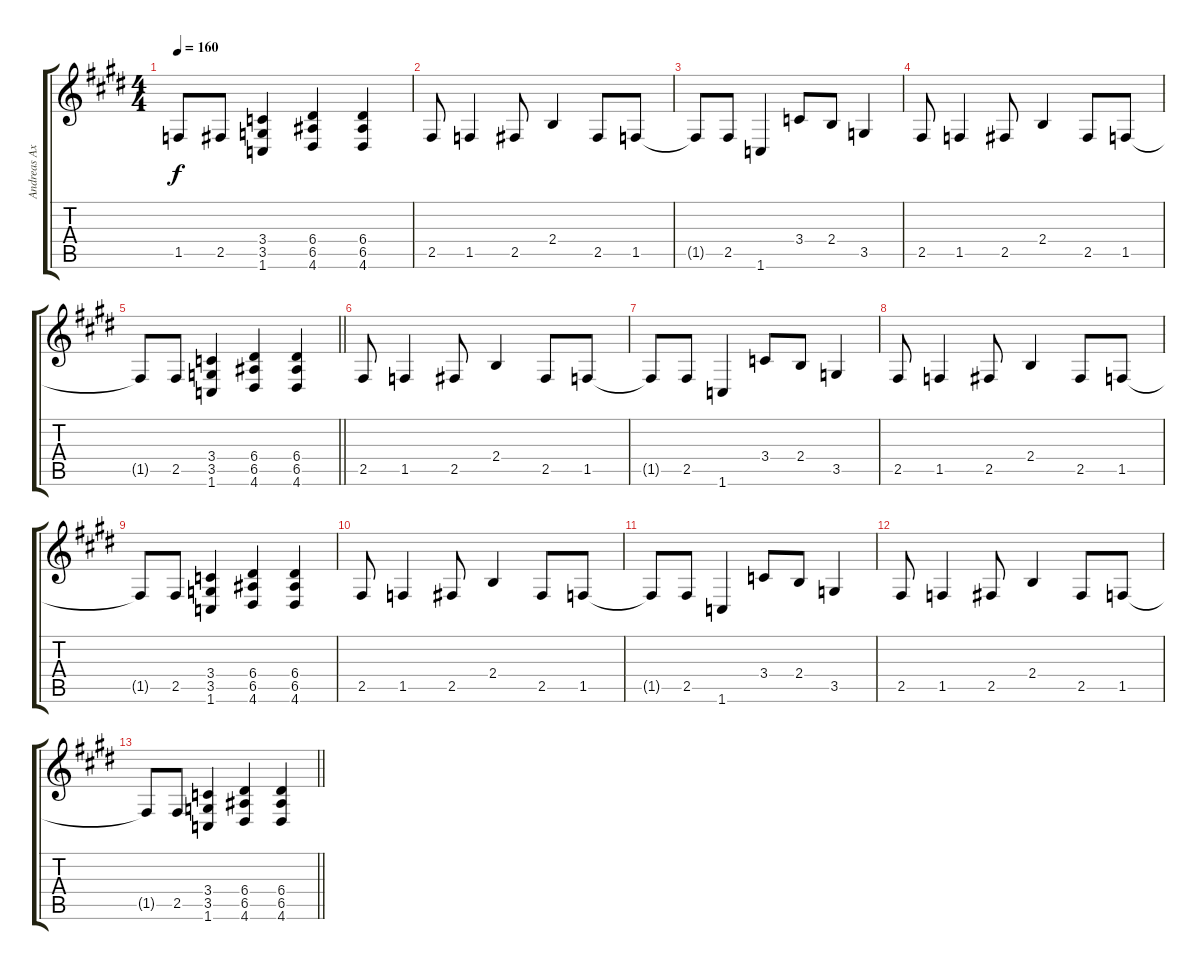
\track ("Andreas Axelsson" "Andreas Ax") {instrument distortionguitar}
\staff {score tabs}
\tuning (B3 Gb3 D3 A2 E2 B1) {hide}
\ts (4 4)
\tempo 160
\clef g2
\ks e
1.5{t}.8{dy f} 2.5.8 (3.4 3.5 1.6).4 (6.4 6.5 4.6).4 (6.4 6.5 4.6).4 |
2.5.8 1.5.4 2.5.8 2.4.4 2.5.8 1.5.8 |
1.5{t}.8 2.5.8 1.6.4 3.4.8 2.4.8 3.5.4 |
2.5.8 1.5.4 2.5.8 2.4.4 2.5.8 1.5.8 |
\barLineRight lightlight
1.5{t}.8 2.5.8 (3.4 3.5 1.6).4 (6.4 6.5 4.6).4 (6.4 6.5 4.6).4 |
2.5.8 1.5.4 2.5.8 2.4.4 2.5.8 1.5.8 |
1.5{t}.8 2.5.8 1.6.4 3.4.8 2.4.8 3.5.4 |
2.5.8 1.5.4 2.5.8 2.4.4 2.5.8 1.5.8 |
1.5{t}.8 2.5.8 (3.4 3.5 1.6).4 (6.4 6.5 4.6).4 (6.4 6.5 4.6).4 |
2.5.8 1.5.4 2.5.8 2.4.4 2.5.8 1.5.8 |
1.5{t}.8 2.5.8 1.6.4 3.4.8 2.4.8 3.5.4 |
2.5.8 1.5.4 2.5.8 2.4.4 2.5.8 1.5.8 |
\barLineRight lightlight
1.5{t}.8 2.5.8 (3.4 3.5 1.6).4 (6.4 6.5 4.6).4 (6.4 6.5 4.6).4
